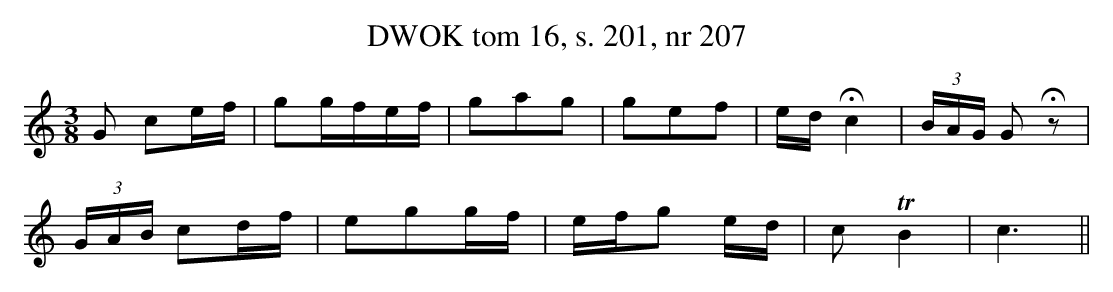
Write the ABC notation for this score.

X:1
T: DWOK tom 16, s. 201, nr 207
L: 1/16
M: 3/8
K: C
G2 c2ef | g2gfef | g2a2g2 | g2e2f2 | ed Hc4 | (3BAG G2 Hz2 |
(3GAB c2df | e2g2gf | efg2 ed | c2 !trill!B4 | c6 ||
